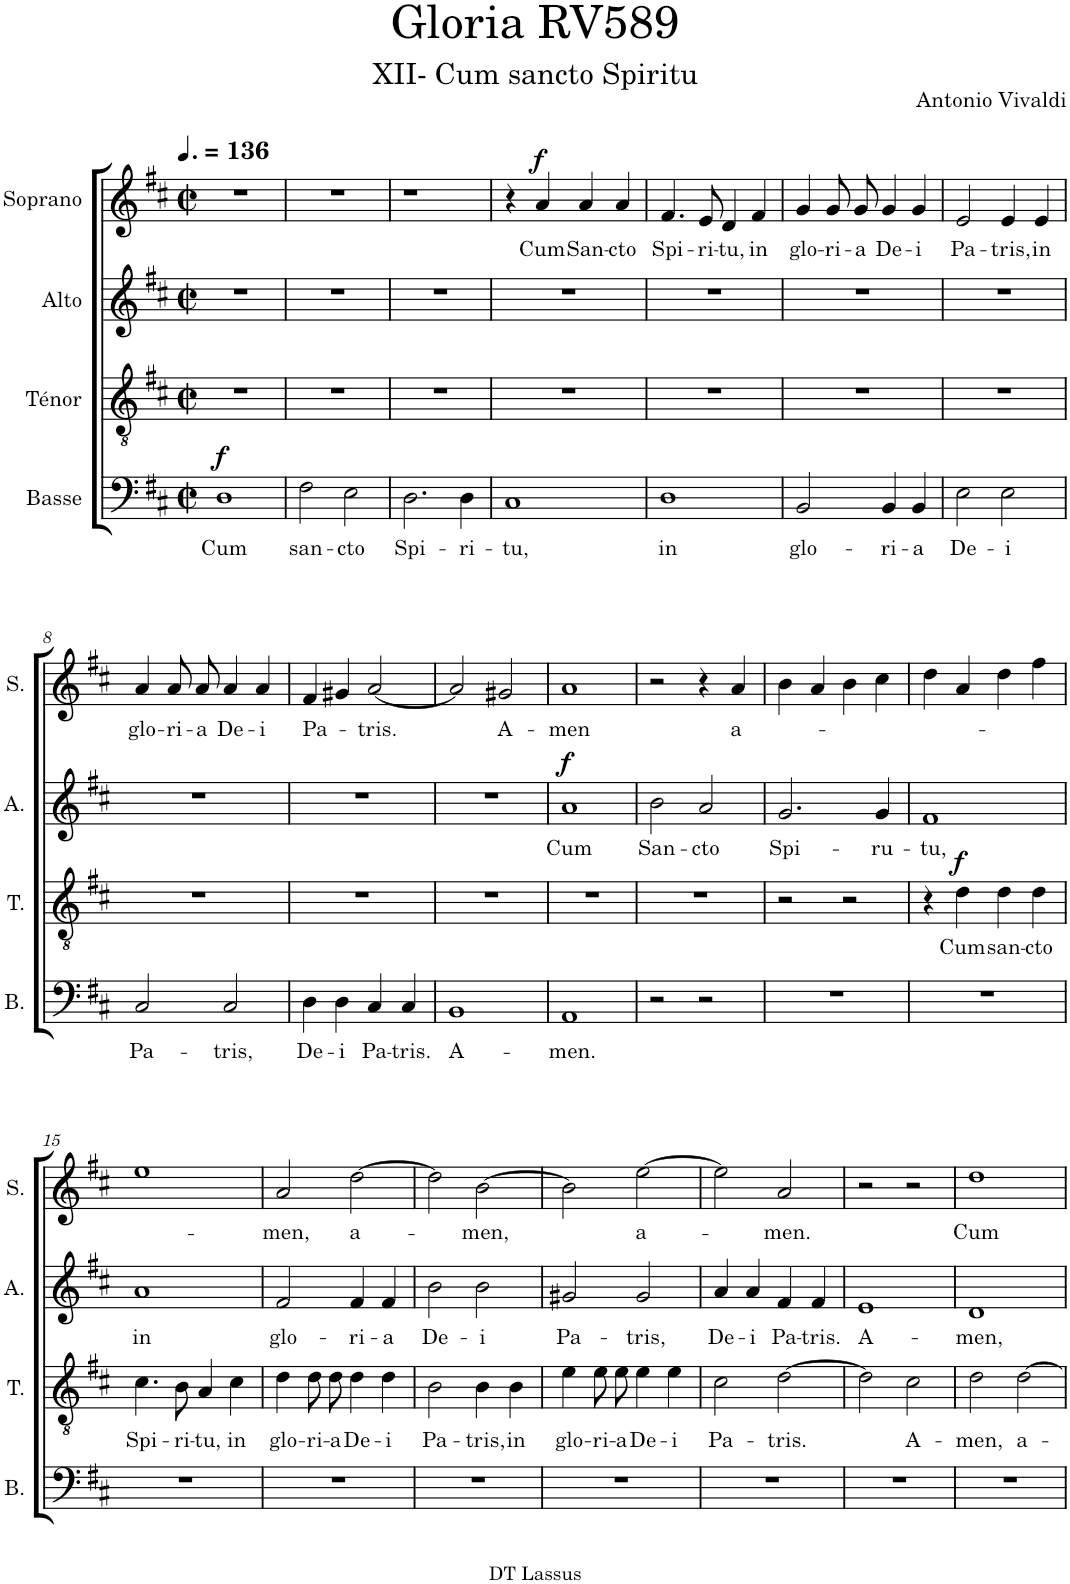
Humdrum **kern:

**kern	**text	**dynam	**kern	**text	**dynam	**kern	**text	**dynam	**kern	**text	**dynam
*part4	*part4	*part4	*part3	*part3	*part3	*part2	*part2	*part2	*part1	*part1	*part1
*staff4	*staff4	*staff4	*staff3	*staff3	*staff3	*staff2	*staff2	*staff2	*staff1	*staff1	*staff1
*I"Basse	*	*	*I"Ténor	*	*	*I"Alto	*	*	*I"Soprano	*	*
*I'B.	*	*	*I'T.	*	*	*I'A.	*	*	*I'S.	*	*
*clefF4	*	*	*clefGv2	*	*	*clefG2	*	*	*clefG2	*	*
*k[f#c#]	*	*	*k[f#c#]	*	*	*k[f#c#]	*	*	*k[f#c#]	*	*
*M2/2	*	*	*M2/2	*	*	*M2/2	*	*	*M2/2	*	*
*met(c|)	*	*	*met(c|)	*	*	*met(c|)	*	*	*met(c|)	*	*
*MM204	*	*	*MM204	*	*	*MM204	*	*	*MM204	*	*
=1	=1	=1	=1	=1	=1	=1	=1	=1	=1	=1	=1
!	!LO:LY:b	!LO:DY:a	!	!	!	!	!	!	!	!	!
1D	Cum	f	1r	.	.	1r	.	.	1r	.	.
=2	=2	=2	=2	=2	=2	=2	=2	=2	=2	=2	=2
!	!LO:LY:b	!	!	!	!	!	!	!	!	!	!
2F#\	san-	.	1r	.	.	1r	.	.	1r	.	.
!	!LO:LY:b	!	!	!	!	!	!	!	!	!	!
2E\	-cto	.	.	.	.	.	.	.	.	.	.
=3	=3	=3	=3	=3	=3	=3	=3	=3	=3	=3	=3
!	!LO:LY:b	!	!	!	!	!	!	!	!	!	!
2.D\	Spi-	.	1r	.	.	1r	.	.	1r	.	.
!	!LO:LY:b	!	!	!	!	!	!	!	!	!	!
4D\	-ri-	.	.	.	.	.	.	.	.	.	.
=4	=4	=4	=4	=4	=4	=4	=4	=4	=4	=4	=4
!	!LO:LY:b	!	!	!	!	!	!	!	!	!	!
1C#	-tu,	.	1r	.	.	1r	.	.	4r	.	.
!	!	!	!	!	!	!	!	!	!	!LO:LY:b	!LO:DY:a
.	.	.	.	.	.	.	.	.	4a/	Cum	f
!	!	!	!	!	!	!	!	!	!	!LO:LY:b	!
.	.	.	.	.	.	.	.	.	4a/	San-	.
!	!	!	!	!	!	!	!	!	!	!LO:LY:b	!
.	.	.	.	.	.	.	.	.	4a/	-cto	.
=5	=5	=5	=5	=5	=5	=5	=5	=5	=5	=5	=5
!	!LO:LY:b	!	!	!	!	!	!	!	!	!LO:LY:b	!
1D	in	.	1r	.	.	1r	.	.	4.f#/	Spi-	.
!	!	!	!	!	!	!	!	!	!	!LO:LY:b	!
.	.	.	.	.	.	.	.	.	8e/	-ri-	.
!	!	!	!	!	!	!	!	!	!	!LO:LY:b	!
.	.	.	.	.	.	.	.	.	4d/	-tu,	.
!	!	!	!	!	!	!	!	!	!	!LO:LY:b	!
.	.	.	.	.	.	.	.	.	4f#/	in	.
=6	=6	=6	=6	=6	=6	=6	=6	=6	=6	=6	=6
!	!LO:LY:b	!	!	!	!	!	!	!	!	!LO:LY:b	!
2BB/	glo-	.	1r	.	.	1r	.	.	4g/	glo-	.
!	!	!	!	!	!	!	!	!	!	!LO:LY:b	!
.	.	.	.	.	.	.	.	.	8g/L	-ri-	.
!	!	!	!	!	!	!	!	!	!	!LO:LY:b	!
.	.	.	.	.	.	.	.	.	8g/J	-a	.
!	!LO:LY:b	!	!	!	!	!	!	!	!	!LO:LY:b	!
4BB/	-ri-	.	.	.	.	.	.	.	4g/	De-	.
!	!LO:LY:b	!	!	!	!	!	!	!	!	!LO:LY:b	!
4BB/	-a	.	.	.	.	.	.	.	4g/	-i	.
=7	=7	=7	=7	=7	=7	=7	=7	=7	=7	=7	=7
!	!LO:LY:b	!	!	!	!	!	!	!	!	!LO:LY:b	!
2E\	De-	.	1r	.	.	1r	.	.	2e/	Pa-	.
!	!LO:LY:b	!	!	!	!	!	!	!	!	!LO:LY:b	!
2E\	-i	.	.	.	.	.	.	.	4e/	-tris,	.
!	!	!	!	!	!	!	!	!	!	!LO:LY:b	!
.	.	.	.	.	.	.	.	.	4e/	in	.
!!LO:LB:g=z
=8	=8	=8	=8	=8	=8	=8	=8	=8	=8	=8	=8
!	!LO:LY:b	!	!	!	!	!	!	!	!	!LO:LY:b	!
2C#/	Pa-	.	1r	.	.	1r	.	.	4a/	glo-	.
!	!	!	!	!	!	!	!	!	!	!LO:LY:b	!
.	.	.	.	.	.	.	.	.	8a/L	-ri-	.
!	!	!	!	!	!	!	!	!	!	!LO:LY:b	!
.	.	.	.	.	.	.	.	.	8a/J	a	.
!	!LO:LY:b	!	!	!	!	!	!	!	!	!LO:LY:b	!
2C#/	-tris,	.	.	.	.	.	.	.	4a/	De-	.
!	!	!	!	!	!	!	!	!	!	!LO:LY:b	!
.	.	.	.	.	.	.	.	.	4a/	-i	.
=9	=9	=9	=9	=9	=9	=9	=9	=9	=9	=9	=9
!	!LO:LY:b	!	!	!	!	!	!	!	!	!LO:LY:b	!
4D\	De-	.	1r	.	.	1r	.	.	4f#/	Pa-	.
!	!LO:LY:b	!	!	!	!	!	!	!	!	!	!
4D\	-i	.	.	.	.	.	.	.	4g#X/	.	.
!	!LO:LY:b	!	!	!	!	!	!	!	!	!LO:LY:b	!
4C#/	Pa-	.	.	.	.	.	.	.	[2a/	tris.	.
!	!LO:LY:b	!	!	!	!	!	!	!	!	!	!
4C#/	-tris.	.	.	.	.	.	.	.	.	.	.
=10	=10	=10	=10	=10	=10	=10	=10	=10	=10	=10	=10
!	!LO:LY:b	!	!	!	!	!	!	!	!	!	!
1BB	A-	.	1r	.	.	1r	.	.	2a/]	.	.
!	!	!	!	!	!	!	!	!	!	!LO:LY:b	!
.	.	.	.	.	.	.	.	.	2g#X/	A-	.
=11	=11	=11	=11	=11	=11	=11	=11	=11	=11	=11	=11
!	!LO:LY:b	!	!	!	!	!	!LO:LY:b	!LO:DY:a	!	!LO:LY:b	!
1AA	-men.	.	1r	.	.	1a	Cum	f	1a	-men	.
=12	=12	=12	=12	=12	=12	=12	=12	=12	=12	=12	=12
!	!	!	!	!	!	!	!LO:LY:b	!	!	!	!
2r	.	.	1r	.	.	2b\	San-	.	2r	.	.
!	!	!	!	!	!	!	!LO:LY:b	!	!	!	!
2r	.	.	.	.	.	2a/	-cto	.	4r	.	.
!	!	!	!	!	!	!	!	!	!	!LO:LY:b	!
.	.	.	.	.	.	.	.	.	4a/	a-	.
=13	=13	=13	=13	=13	=13	=13	=13	=13	=13	=13	=13
!	!	!	!	!	!	!	!LO:LY:b	!	!	!	!
1r	.	.	2r	.	.	2.g/	Spi-	.	4b\	.	.
.	.	.	.	.	.	.	.	.	4a/	.	.
.	.	.	2r	.	.	.	.	.	4b\	.	.
!	!	!	!	!	!	!	!LO:LY:b	!	!	!	!
.	.	.	.	.	.	4g/	-ru-	.	4cc#\	.	.
=14	=14	=14	=14	=14	=14	=14	=14	=14	=14	=14	=14
!	!	!	!	!	!	!	!LO:LY:b	!	!	!	!
1r	.	.	4r	.	.	1f#	-tu,	.	4dd\	.	.
!	!	!	!	!LO:LY:b	!LO:DY:a	!	!	!	!	!	!
.	.	.	4d\	Cum	f	.	.	.	4a/	.	.
!	!	!	!	!LO:LY:b	!	!	!	!	!	!	!
.	.	.	4d\	san-	.	.	.	.	4dd\	.	.
!	!	!	!	!LO:LY:b	!	!	!	!	!	!	!
.	.	.	4d\	-cto	.	.	.	.	4ff#\	.	.
!!LO:LB:g=z
=15	=15	=15	=15	=15	=15	=15	=15	=15	=15	=15	=15
!	!	!	!	!LO:LY:b	!	!	!LO:LY:b	!	!	!	!
1r	.	.	4.c#\	Spi-	.	1a	in	.	1ee	.	.
!	!	!	!	!LO:LY:b	!	!	!	!	!	!	!
.	.	.	8B\	-ri-	.	.	.	.	.	.	.
!	!	!	!	!LO:LY:b	!	!	!	!	!	!	!
.	.	.	4A/	-tu,	.	.	.	.	.	.	.
!	!	!	!	!LO:LY:b	!	!	!	!	!	!	!
.	.	.	4c#\	in	.	.	.	.	.	.	.
=16	=16	=16	=16	=16	=16	=16	=16	=16	=16	=16	=16
!	!	!	!	!LO:LY:b	!	!	!LO:LY:b	!	!	!LO:LY:b	!
1r	.	.	4d\	glo-	.	2f#/	glo-	.	2a/	men,	.
!	!	!	!	!LO:LY:b	!	!	!	!	!	!	!
.	.	.	8d\L	-ri-	.	.	.	.	.	.	.
!	!	!	!	!LO:LY:b	!	!	!	!	!	!	!
.	.	.	8d\J	-a	.	.	.	.	.	.	.
!	!	!	!	!LO:LY:b	!	!	!LO:LY:b	!	!	!LO:LY:b	!
.	.	.	4d\	De-	.	4f#/	-ri-	.	[2dd\	a-	.
!	!	!	!	!LO:LY:b	!	!	!LO:LY:b	!	!	!	!
.	.	.	4d\	-i	.	4f#/	-a	.	.	.	.
=17	=17	=17	=17	=17	=17	=17	=17	=17	=17	=17	=17
!	!	!	!	!LO:LY:b	!	!	!LO:LY:b	!	!	!	!
1r	.	.	2B\	Pa-	.	2b\	De-	.	2dd\]	.	.
!	!	!	!	!LO:LY:b	!	!	!LO:LY:b	!	!	!LO:LY:b	!
.	.	.	4B\	-tris,	.	2b\	-i	.	[2b\	men,	.
!	!	!	!	!LO:LY:b	!	!	!	!	!	!	!
.	.	.	4B\	in	.	.	.	.	.	.	.
=18	=18	=18	=18	=18	=18	=18	=18	=18	=18	=18	=18
!	!	!	!	!LO:LY:b	!	!	!LO:LY:b	!	!	!	!
1r	.	.	4e\	glo-	.	2g#X/	Pa-	.	2b\]	.	.
!	!	!	!	!LO:LY:b	!	!	!	!	!	!	!
.	.	.	8e\L	-ri-	.	.	.	.	.	.	.
!	!	!	!	!LO:LY:b	!	!	!	!	!	!	!
.	.	.	8e\J	-a	.	.	.	.	.	.	.
!	!	!	!	!LO:LY:b	!	!	!LO:LY:b	!	!	!LO:LY:b	!
.	.	.	4e\	De-	.	2g#/	-tris,	.	[2ee\	a-	.
!	!	!	!	!LO:LY:b	!	!	!	!	!	!	!
.	.	.	4e\	-i	.	.	.	.	.	.	.
=19	=19	=19	=19	=19	=19	=19	=19	=19	=19	=19	=19
!	!	!	!	!LO:LY:b	!	!	!LO:LY:b	!	!	!	!
1r	.	.	2c#\	Pa-	.	4a/	De-	.	2ee\]	.	.
!	!	!	!	!	!	!	!LO:LY:b	!	!	!	!
.	.	.	.	.	.	4a/	-i	.	.	.	.
!	!	!	!	!LO:LY:b	!	!	!LO:LY:b	!	!	!LO:LY:b	!
.	.	.	[2d\	-tris.	.	4f#/	Pa-	.	2a/	men.	.
!	!	!	!	!	!	!	!LO:LY:b	!	!	!	!
.	.	.	.	.	.	4f#/	-tris.	.	.	.	.
=20	=20	=20	=20	=20	=20	=20	=20	=20	=20	=20	=20
!	!	!	!	!	!	!	!LO:LY:b	!	!	!	!
1r	.	.	2d\]	.	.	1e	A-	.	2r	.	.
!	!	!	!	!LO:LY:b	!	!	!	!	!	!	!
.	.	.	2c#\	A-	.	.	.	.	2r	.	.
=21	=21	=21	=21	=21	=21	=21	=21	=21	=21	=21	=21
!	!	!	!	!LO:LY:b	!	!	!LO:LY:b	!	!	!LO:LY:b	!
1r	.	.	2d\	-men,	.	1d	-men,	.	1dd	Cum	.
!	!	!	!	!LO:LY:b	!	!	!	!	!	!	!
.	.	.	[2d\	a-	.	.	.	.	.	.	.
=	=	=	=	=	=	=	=	=	=	=	=
*-	*-	*-	*-	*-	*-	*-	*-	*-	*-	*-	*-
